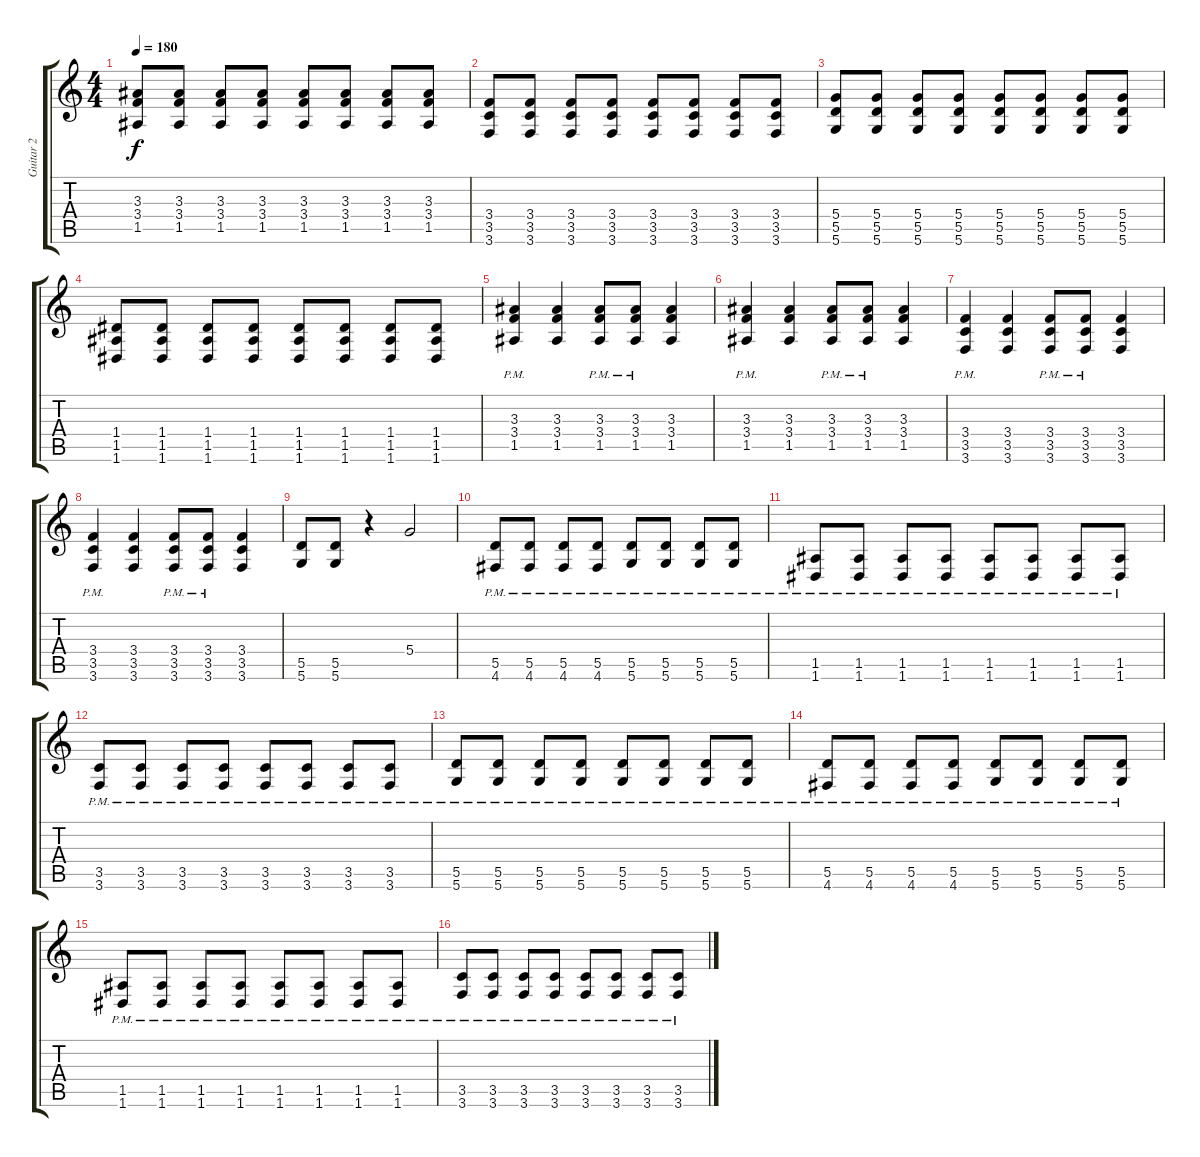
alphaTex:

\track ("Guitar 2" "Guitar 2") {instrument distortionguitar}
\staff {score tabs}
\tuning (E4 B3 G3 D3 A2 D2) {hide}
\ts (4 4)
\tempo 180
\clef g2
\ks c
(3.3 3.4 1.5).8{dy f} (3.3 3.4 1.5).8 (3.3 3.4 1.5).8 (3.3 3.4 1.5).8 (3.3 3.4 1.5).8 (3.3 3.4 1.5).8 (3.3 3.4 1.5).8 (3.3 3.4 1.5).8 |
(3.4 3.5 3.6).8 (3.4 3.5 3.6).8 (3.4 3.5 3.6).8 (3.4 3.5 3.6).8 (3.4 3.5 3.6).8 (3.4 3.5 3.6).8 (3.4 3.5 3.6).8 (3.4 3.5 3.6).8 |
(5.4 5.5 5.6).8 (5.4 5.5 5.6).8 (5.4 5.5 5.6).8 (5.4 5.5 5.6).8 (5.4 5.5 5.6).8 (5.4 5.5 5.6).8 (5.4 5.5 5.6).8 (5.4 5.5 5.6).8 |
(1.4 1.5 1.6).8 (1.4 1.5 1.6).8 (1.4 1.5 1.6).8 (1.4 1.5 1.6).8 (1.4 1.5 1.6).8 (1.4 1.5 1.6).8 (1.4 1.5 1.6).8 (1.4 1.5 1.6).8 |
(3.3{pm} 3.4{pm} 1.5{pm}).4 (3.3 3.4 1.5).4 (3.3{pm} 3.4{pm} 1.5{pm}).8 (3.3{pm} 3.4{pm} 1.5{pm}).8 (3.3 3.4 1.5).4 |
(3.3{pm} 3.4{pm} 1.5{pm}).4 (3.3 3.4 1.5).4 (3.3{pm} 3.4{pm} 1.5{pm}).8 (3.3{pm} 3.4{pm} 1.5{pm}).8 (3.3 3.4 1.5).4 |
(3.4{pm} 3.5{pm} 3.6{pm}).4 (3.4 3.5 3.6).4 (3.4{pm} 3.5{pm} 3.6{pm}).8 (3.4{pm} 3.5{pm} 3.6{pm}).8 (3.4 3.5 3.6).4 |
(3.4{pm} 3.5{pm} 3.6{pm}).4 (3.4 3.5 3.6).4 (3.4{pm} 3.5{pm} 3.6{pm}).8 (3.4{pm} 3.5{pm} 3.6{pm}).8 (3.4 3.5 3.6).4 |
(5.5 5.6).8 (5.5 5.6).8 r.4{instrument guitarharmonics} 5.4.2 |
(5.5 4.6{pm}).8{instrument distortionguitar} (5.5 4.6{pm}).8 (5.5 4.6{pm}).8 (5.5 4.6{pm}).8 (5.5 5.6{pm}).8 (5.5 5.6{pm}).8 (5.5 5.6{pm}).8 (5.5 5.6{pm}).8 |
(1.5 1.6{pm}).8 (1.5 1.6{pm}).8 (1.5 1.6{pm}).8 (1.5 1.6{pm}).8 (1.5 1.6{pm}).8 (1.5 1.6{pm}).8 (1.5 1.6{pm}).8 (1.5 1.6{pm}).8 |
(3.5 3.6{pm}).8 (3.5 3.6{pm}).8 (3.5 3.6{pm}).8 (3.5 3.6{pm}).8 (3.5 3.6{pm}).8 (3.5 3.6{pm}).8 (3.5 3.6{pm}).8 (3.5 3.6{pm}).8 |
(5.5 5.6{pm}).8 (5.5 5.6{pm}).8 (5.5 5.6{pm}).8 (5.5 5.6{pm}).8 (5.5 5.6{pm}).8 (5.5 5.6{pm}).8 (5.5 5.6{pm}).8 (5.5 5.6{pm}).8 |
(5.5 4.6{pm}).8{instrument distortionguitar} (5.5 4.6{pm}).8 (5.5 4.6{pm}).8 (5.5 4.6{pm}).8 (5.5 5.6{pm}).8 (5.5 5.6{pm}).8 (5.5 5.6{pm}).8 (5.5 5.6{pm}).8 |
(1.5 1.6{pm}).8 (1.5 1.6{pm}).8 (1.5 1.6{pm}).8 (1.5 1.6{pm}).8 (1.5 1.6{pm}).8 (1.5 1.6{pm}).8 (1.5 1.6{pm}).8 (1.5 1.6{pm}).8 |
(3.5 3.6{pm}).8 (3.5 3.6{pm}).8 (3.5 3.6{pm}).8 (3.5 3.6{pm}).8 (3.5 3.6{pm}).8 (3.5 3.6{pm}).8 (3.5 3.6{pm}).8 (3.5 3.6{pm}).8
